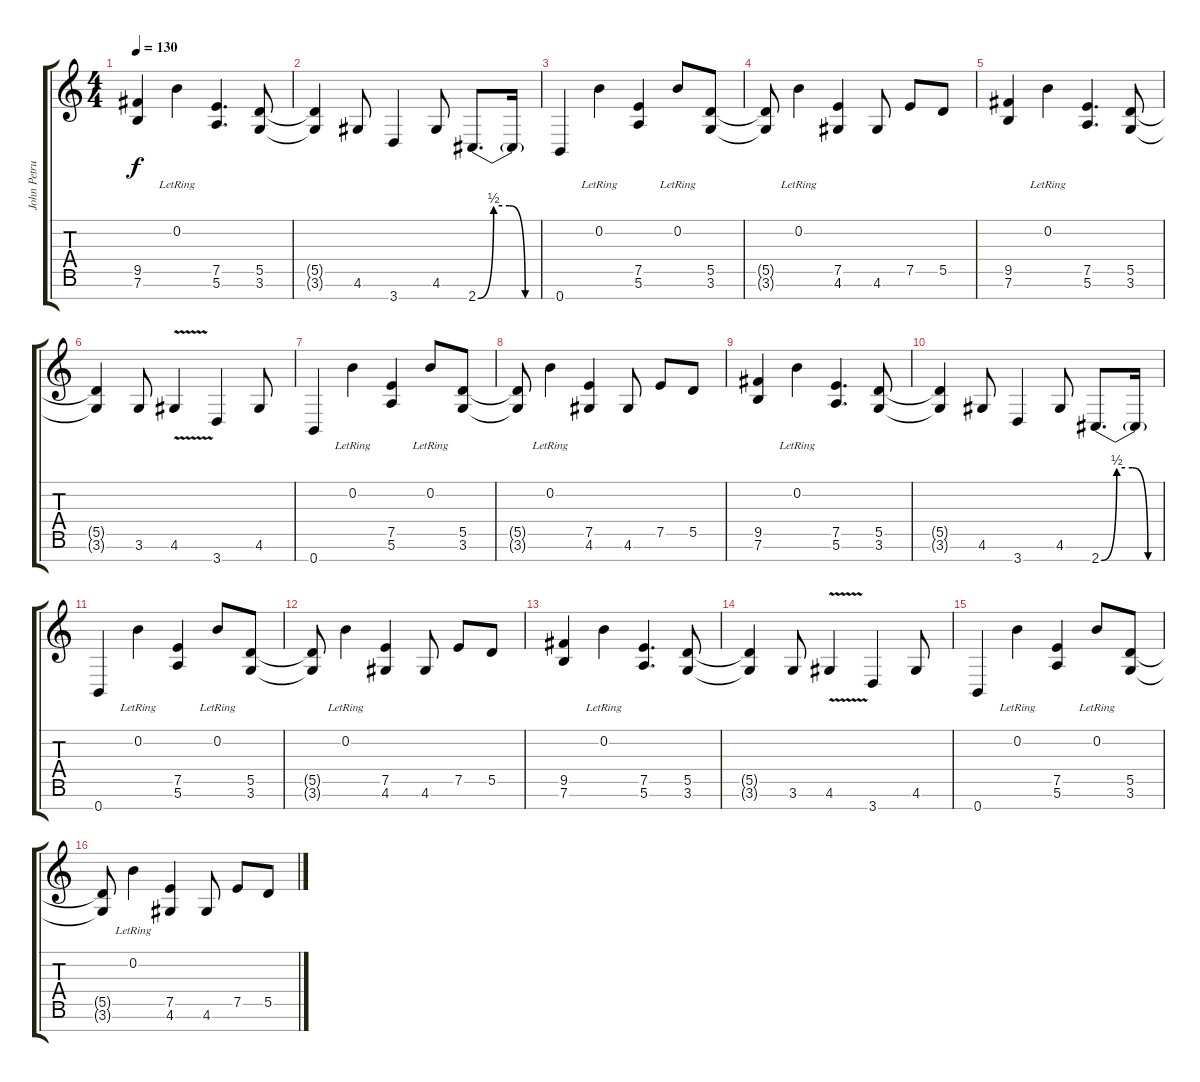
\track ("John Petrucci" "John Petru") {instrument distortionguitar}
\staff {score tabs}
\tuning (E4 B3 G3 D3 A2 E2 B1) {hide}
\ts (4 4)
\tempo 130
\clef g2
\ks c
(9.5 7.6).4{dy f} 0.2{lr}.4 (7.5 5.6).4{d} (5.5 3.6).8 |
(5.5{t} 3.6{t}).4 4.6.8 3.7.4 4.6.8 2.7{be (custom 0 0 15 2 30 2 45 0 60 0)}.8{d} 2.7{t}.16 |
0.7.4 0.2{lr}.4 (7.5 5.6).4 0.2{lr}.8 (5.5 3.6).8 |
(5.5{t} 3.6{t}).8 0.2{lr}.4 (7.5 4.6).4 4.6.8 7.5.8 5.5.8 |
(9.5 7.6).4 0.2{lr}.4 (7.5 5.6).4{d} (5.5 3.6).8 |
(5.5{t} 3.6{t}).4 3.6.8 4.6{v}.4 3.7.4 4.6.8 |
0.7.4 0.2{lr}.4 (7.5 5.6).4 0.2{lr}.8 (5.5 3.6).8 |
(5.5{t} 3.6{t}).8 0.2{lr}.4 (7.5 4.6).4 4.6.8 7.5.8 5.5.8 |
(9.5 7.6).4 0.2{lr}.4 (7.5 5.6).4{d} (5.5 3.6).8 |
(5.5{t} 3.6{t}).4 4.6.8 3.7.4 4.6.8 2.7{be (custom 0 0 15 2 30 2 45 0 60 0)}.8{d} 2.7{t}.16 |
0.7.4 0.2{lr}.4 (7.5 5.6).4 0.2{lr}.8 (5.5 3.6).8 |
(5.5{t} 3.6{t}).8 0.2{lr}.4 (7.5 4.6).4 4.6.8 7.5.8 5.5.8 |
(9.5 7.6).4 0.2{lr}.4 (7.5 5.6).4{d} (5.5 3.6).8 |
(5.5{t} 3.6{t}).4 3.6.8 4.6{v}.4 3.7.4 4.6.8 |
0.7.4 0.2{lr}.4 (7.5 5.6).4 0.2{lr}.8 (5.5 3.6).8 |
(5.5{t} 3.6{t}).8 0.2{lr}.4 (7.5 4.6).4 4.6.8 7.5.8 5.5.8
